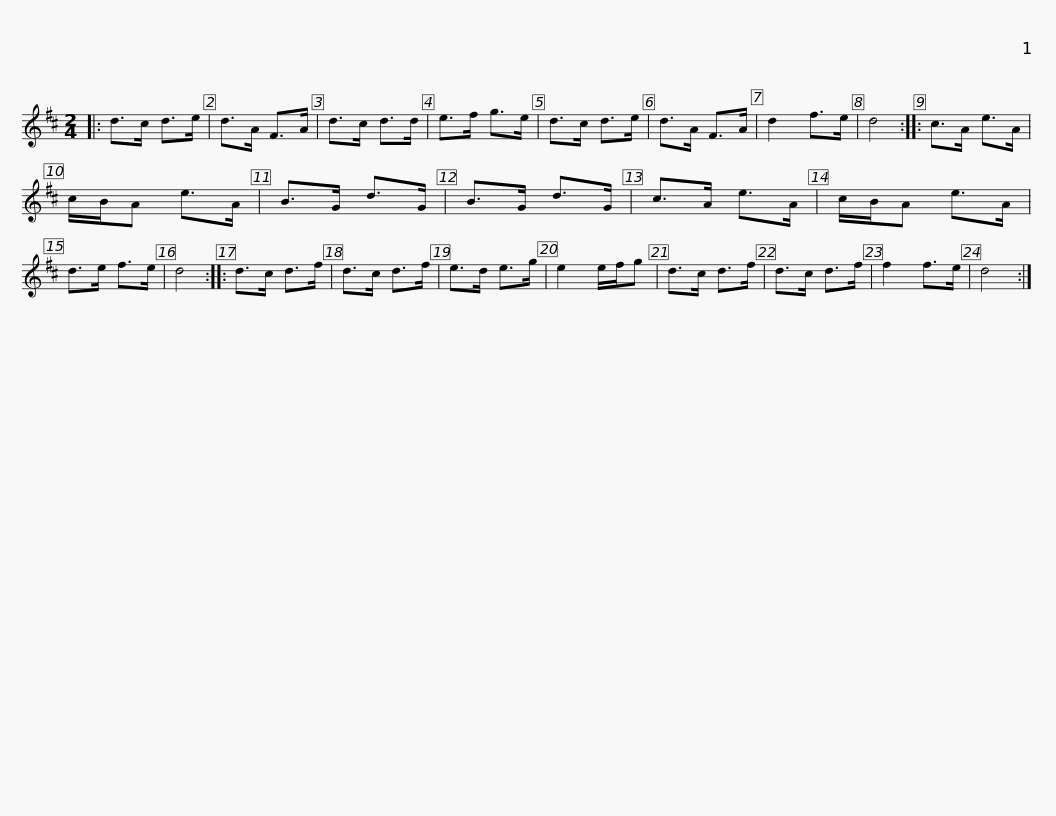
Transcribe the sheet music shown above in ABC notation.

X:1
L:1/8
M:2/4
I:linebreak $
K:D
V:1 treble
V:1
|: d>c d>e | d>A F>A | d>c d>d | e>f g>e | d>c d>e | %5
 d>A F>A | d2 f>e | d4 :: c>A e>A |$ c/B/A e>A | %10
 B>G d>G | B>G d>G | c>A e>A | c/B/A e>A | d>e f>e | %15
 d4 :: d>c d>f | d>c d>f |$ e>d e>g | e2 e/f/g | %20
 d>c d>f | d>c d>f | f2 f>e | d4 :| %24
